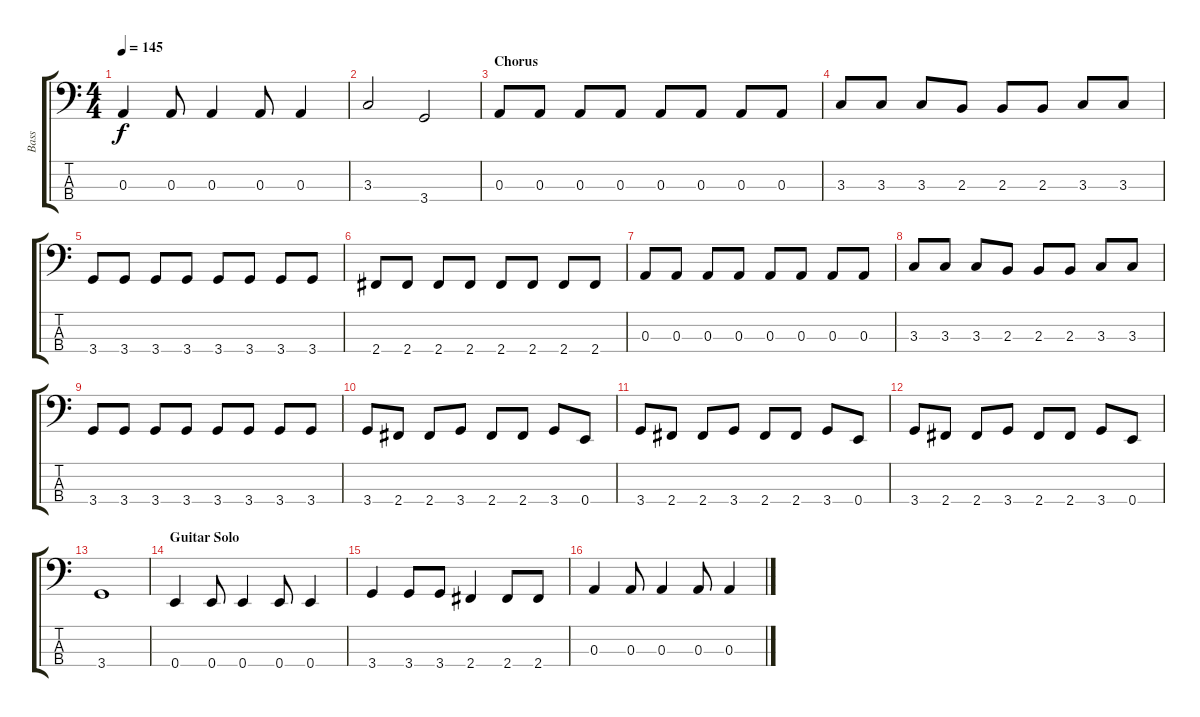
\track ("Bass" "Bass") {instrument electricbassfinger}
\staff {score tabs}
\tuning (G2 D2 A1 E1) {hide}
\ts (4 4)
\tempo 145
\clef f4
\ks c
0.3.4{dy f} 0.3.8 0.3.4 0.3.8 0.3.4 |
3.3.2 3.4.2 |
\section ("" "Chorus")
0.3.8 0.3.8 0.3.8 0.3.8 0.3.8 0.3.8 0.3.8 0.3.8 |
3.3.8 3.3.8 3.3.8 2.3.8 2.3.8 2.3.8 3.3.8 3.3.8 |
3.4.8 3.4.8 3.4.8 3.4.8 3.4.8 3.4.8 3.4.8 3.4.8 |
2.4.8 2.4.8 2.4.8 2.4.8 2.4.8 2.4.8 2.4.8 2.4.8 |
0.3.8 0.3.8 0.3.8 0.3.8 0.3.8 0.3.8 0.3.8 0.3.8 |
3.3.8 3.3.8 3.3.8 2.3.8 2.3.8 2.3.8 3.3.8 3.3.8 |
3.4.8 3.4.8 3.4.8 3.4.8 3.4.8 3.4.8 3.4.8 3.4.8 |
3.4.8 2.4.8 2.4.8 3.4.8 2.4.8 2.4.8 3.4.8 0.4.8 |
3.4.8 2.4.8 2.4.8 3.4.8 2.4.8 2.4.8 3.4.8 0.4.8 |
3.4.8 2.4.8 2.4.8 3.4.8 2.4.8 2.4.8 3.4.8 0.4.8 |
3.4.1 |
\section ("" "Guitar Solo")
0.4.4 0.4.8 0.4.4 0.4.8 0.4.4 |
3.4.4 3.4.8 3.4.8 2.4.4 2.4.8 2.4.8 |
0.3.4 0.3.8 0.3.4 0.3.8 0.3.4
